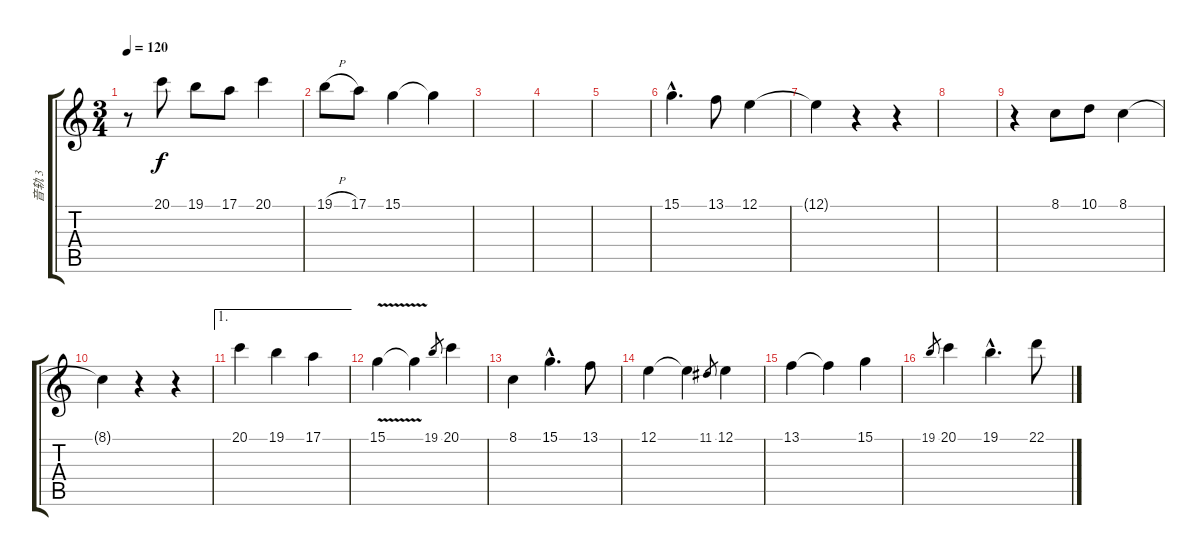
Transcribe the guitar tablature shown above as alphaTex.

\track ("音轨 3" "音轨 3") {instrument voiceoohs}
\staff {score tabs}
\tuning (E4 B3 G3 D3 A2 E2) {hide}
\ts (3 4)
\tempo 120
\clef g2
\ks c
r.8{dy f} 20.1.8 19.1.8 17.1.8 20.1.4 |
19.1{h}.8 17.1.8 15.1.4 15.1{t}.4 |
|
|
|
15.1{hac}.4{d} 13.1.8 12.1.4 |
12.1{t}.4 r.4 r.4 |
|
r.4 8.1.8 10.1.8 8.1.4 |
8.1{t}.4 r.4 r.4 |
\ae 1
20.1.4 19.1.4 17.1.4 |
15.1{v}.4 15.1{t}.4 19.1.8{gr} 20.1.4 |
8.1.4 15.1{hac}.4{d} 13.1.8 |
12.1.4 12.1{t}.4 11.1.8{gr} 12.1.4 |
13.1.4 13.1{t}.4 15.1.4 |
19.1.8{gr} 20.1.4 19.1{hac}.4{d} 22.1.8
